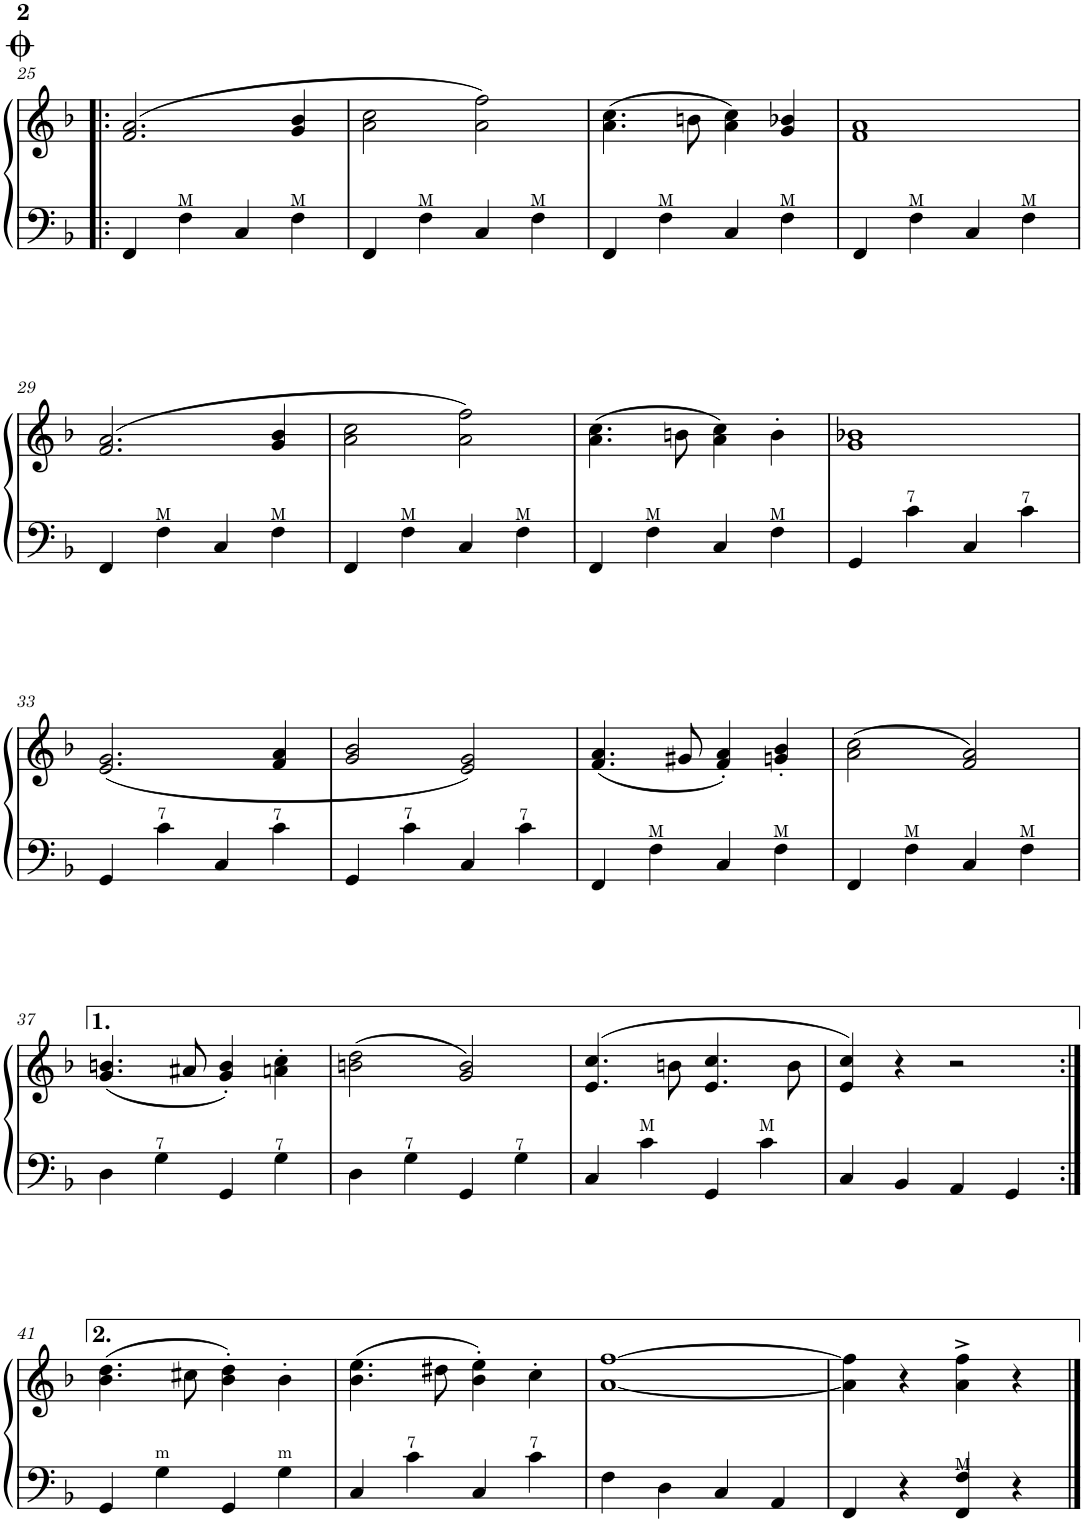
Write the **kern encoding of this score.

**kern	**kern
*part1	*part1
*staff2	*staff1
*I"Accordion	*
*I'Acc.	*
!!LO:PB:g=z
*clefF4	*clefG2
*k[b-]	*k[b-]
*M2/2	*M2/2
*met(c|)	*met(c|)
=25!|:	=25!|:
4FF/	(2.f/ 2.a/
4F\	.
4C/	.
4F\	4g/ 4b-/
=26	=26
4FF/	2a\ 2cc\
4F\	.
4C/	2a\ 2ff\)
4F\	.
=27	=27
4FF/	(4.a\ 4.cc\
4F\	.
.	8bn\
4C/	4a\ 4cc\)
4F\	4g/ 4b-X/
=28	=28
4FF/	1f 1a
4F\	.
4C/	.
4F\	.
!!LO:LB:g=z
=29	=29
4FF/	(2.f/ 2.a/
4F\	.
4C/	.
4F\	4g/ 4b-/
=30	=30
4FF/	2a\ 2cc\
4F\	.
4C/	2a\ 2ff\)
4F\	.
=31	=31
4FF/	(4.a\ 4.cc\
4F\	.
.	8bn\
4C/	4a\ 4cc\)
4F\	4b'\
=32	=32
4GG/	1g 1b-X
4c\	.
4C/	.
4c\	.
!!LO:LB:g=z
=33	=33
4GG/	(2.e/ 2.g/
4c\	.
4C/	.
4c\	4f/ 4a/
=34	=34
4GG/	2g/ 2b-/
4c\	.
4C/	2e/ 2g/)
4c\	.
=35	=35
4FF/	(4.f/ 4.a/
4F\	.
.	8g#X/
4C/	4f/' 4a/')
4F\	4gn/' 4b-/'
=36	=36
4FF/	(2a\ 2cc\
4F\	.
4C/	2f/ 2a/)
4F\	.
!!LO:LB:g=z
=37	=37
4D\	(4.g/ 4.bn/
4G\	.
.	8a#X/
4GG/	4g/' 4b/')
4G\	4an\' 4cc\'
=38	=38
4D\	(2bn\ 2dd\
4G\	.
4GG/	2g/ 2b/)
4G\	.
=39	=39
4C/	(4.e/ 4.cc/
4c\	.
.	8bn\
4GG/	4.e/ 4.cc/
4c\	.
.	8b\
=40	=40
4C/	4e/ 4cc/)
4BB-/	4r
4AA/	2r
4GG/	.
!!LO:LB:g=z
=41:|!	=41:|!
4GG/	(4.b-\ 4.dd\
4G\	.
.	8cc#X\
4GG/	4b-\' 4dd\')
4G\	4b-'\
=42	=42
4C/	(4.b-\ 4.ee\
4c\	.
.	8dd#X\
4C/	4b-\' 4ee\')
4c\	4cc'\
=43	=43
4F\	[1a [1ff
4D\	.
4C/	.
4AA/	.
=44	=44
4FF/	4a\] 4ff\]
4r	4r
4FF/> 4F/>	4a\^ 4ff\^
4r	4r
==	==
*-	*-
